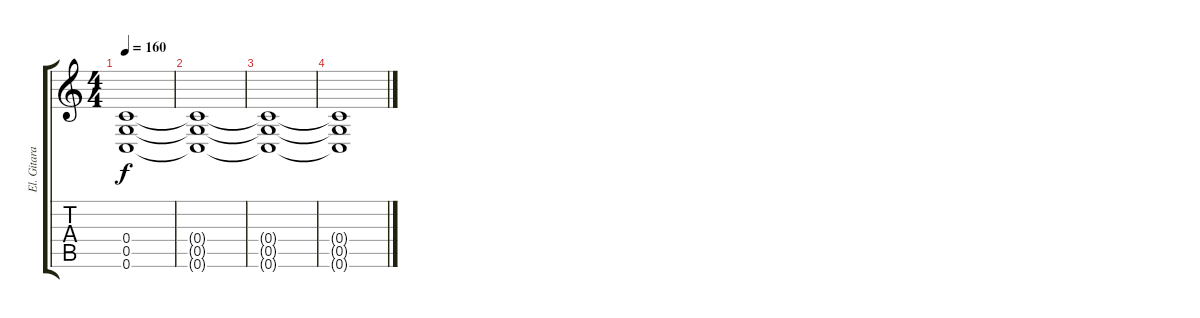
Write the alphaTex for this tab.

\track ("El. Gitara 1" "El. Gitara") {instrument distortionguitar}
\staff {score tabs}
\tuning (D4 A3 F3 C3 G2 C2) {hide}
\ts (4 4)
\tempo 160
\clef g2
\ks c
(0.4 0.5 0.6).1{dy f} |
(0.4{t} 0.5{t} 0.6{t}).1 |
(0.4{t} 0.5{t} 0.6{t}).1{volume 10} |
(0.4{t} 0.5{t} 0.6{t}).1{volume 0}
